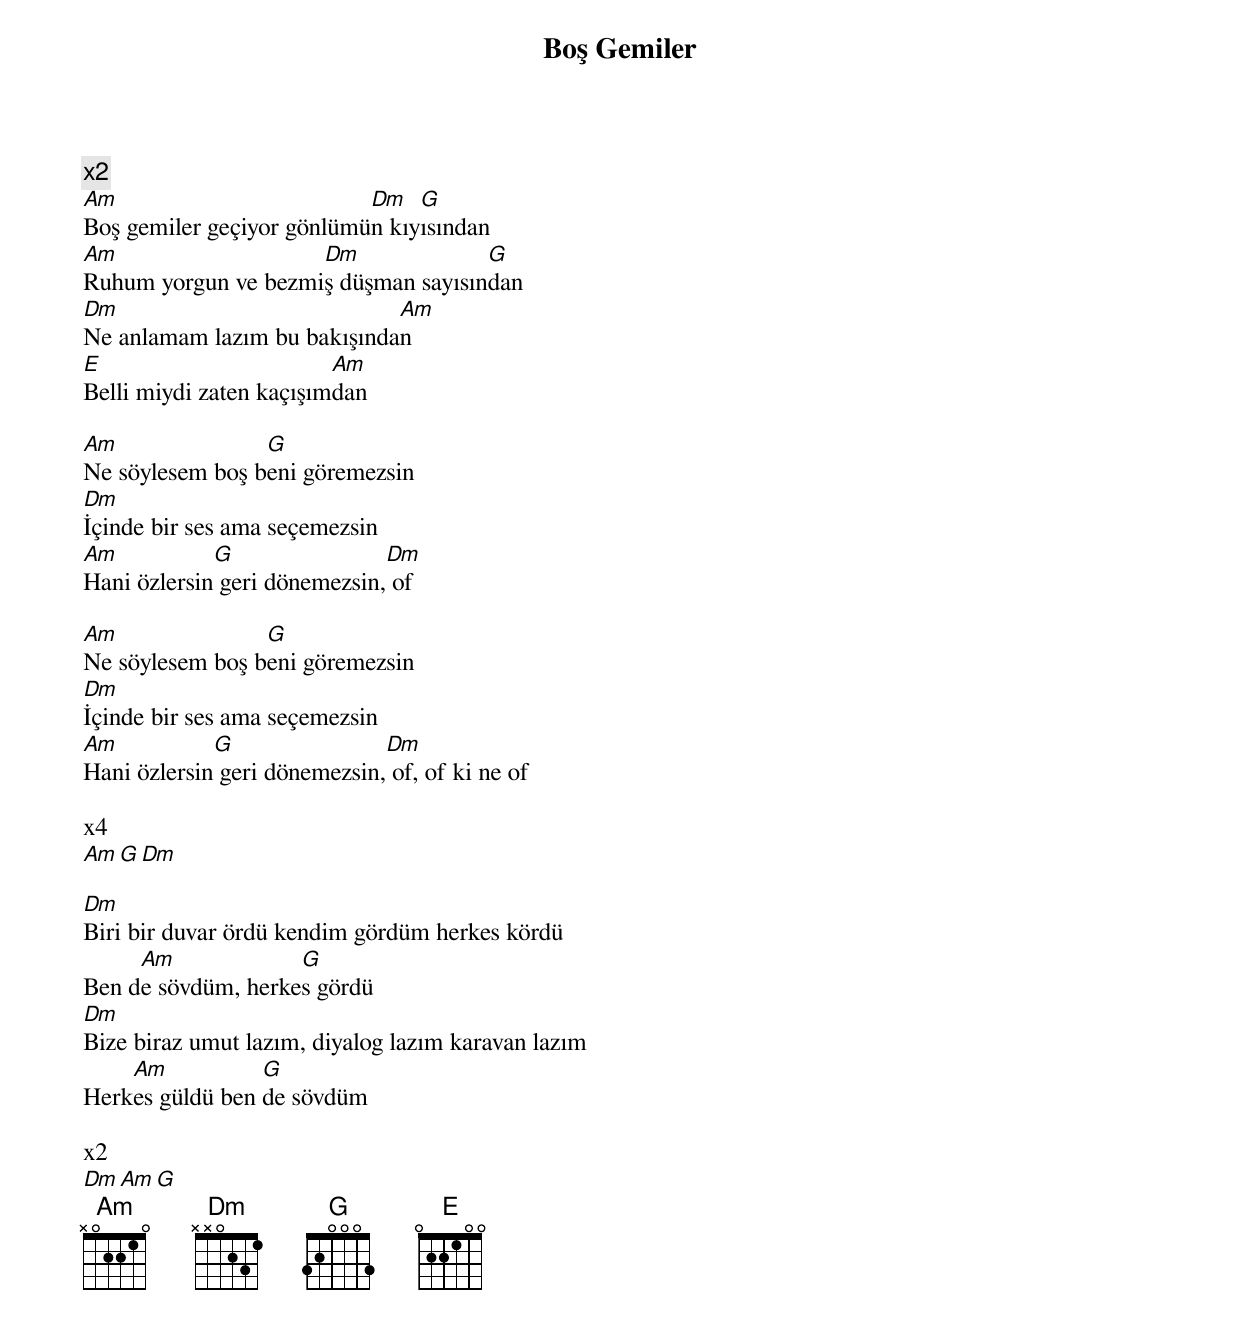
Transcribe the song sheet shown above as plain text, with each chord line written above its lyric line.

{title: Boş Gemiler}
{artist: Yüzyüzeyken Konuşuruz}

x2
Am                         Dm   G
Boş gemiler geçiyor gönlümün kıyısından
Am                   Dm              G
Ruhum yorgun ve bezmiş düşman sayısından
Dm                           Am
Ne anlamam lazım bu bakışından
E                        Am
Belli miydi zaten kaçışımdan

Am               G
Ne söylesem boş beni göremezsin
Dm
İçinde bir ses ama seçemezsin
Am           G                Dm
Hani özlersin geri dönemezsin, of

Am               G
Ne söylesem boş beni göremezsin
Dm
İçinde bir ses ama seçemezsin
Am           G                Dm
Hani özlersin geri dönemezsin, of, of ki ne of

x4
Am G Dm

Dm
Biri bir duvar ördü kendim gördüm herkes kördü
     Am             G
Ben de sövdüm, herkes gördü
Dm
Bize biraz umut lazım, diyalog lazım karavan lazım
    Am           G
Herkes güldü ben de sövdüm

x2
Dm Am  G
